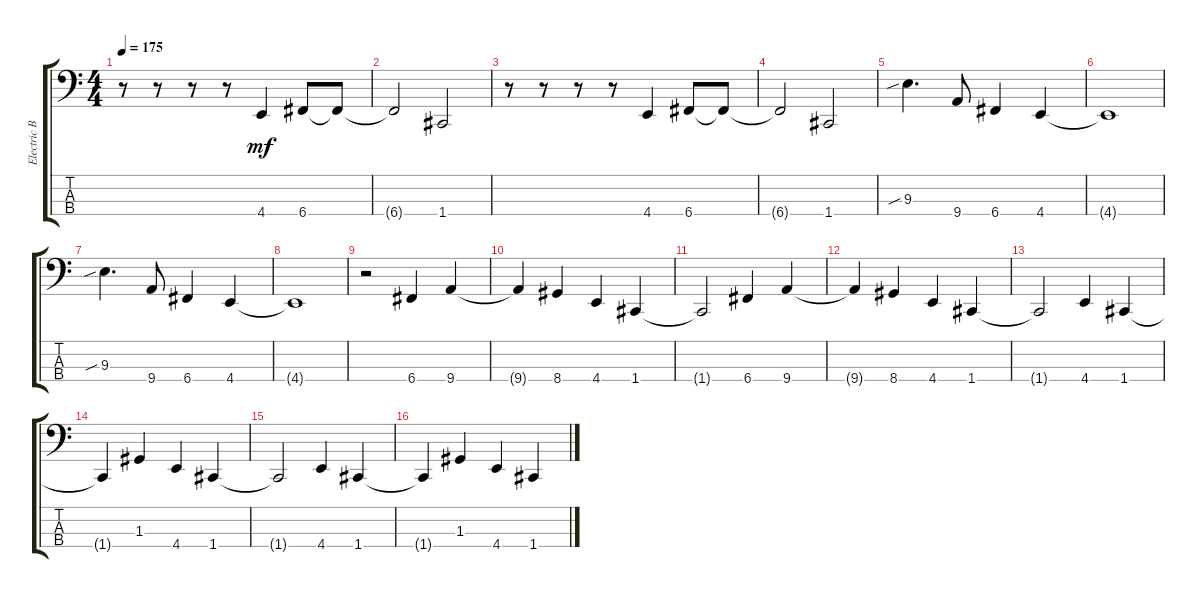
\track ("Electric Bass" "Electric B") {instrument electricbassfinger}
\staff {score tabs}
\tuning (F2 C2 G1 C1) {hide}
\ts (4 4)
\tempo 175
\clef f4
\ks c
r.8{dy mf} r.8 r.8 r.8 4.4.4 6.4.8 6.4{t}.8 |
6.4{t}.2 1.4.2 |
r.8 r.8 r.8 r.8 4.4.4 6.4.8 6.4{t}.8 |
6.4{t}.2 1.4.2 |
9.3{sib}.4{d} 9.4.8 6.4.4 4.4.4 |
4.4{t}.1 |
9.3{sib}.4{d} 9.4.8 6.4.4 4.4.4 |
4.4{t}.1 |
r.2 6.4.4 9.4.4 |
9.4{t}.4 8.4.4 4.4.4 1.4.4 |
1.4{t}.2 6.4.4 9.4.4 |
9.4{t}.4 8.4.4 4.4.4 1.4.4 |
1.4{t}.2 4.4.4 1.4.4 |
1.4{t}.4 1.3.4 4.4.4 1.4.4 |
1.4{t}.2 4.4.4 1.4.4 |
1.4{t}.4 1.3.4 4.4.4 1.4.4
